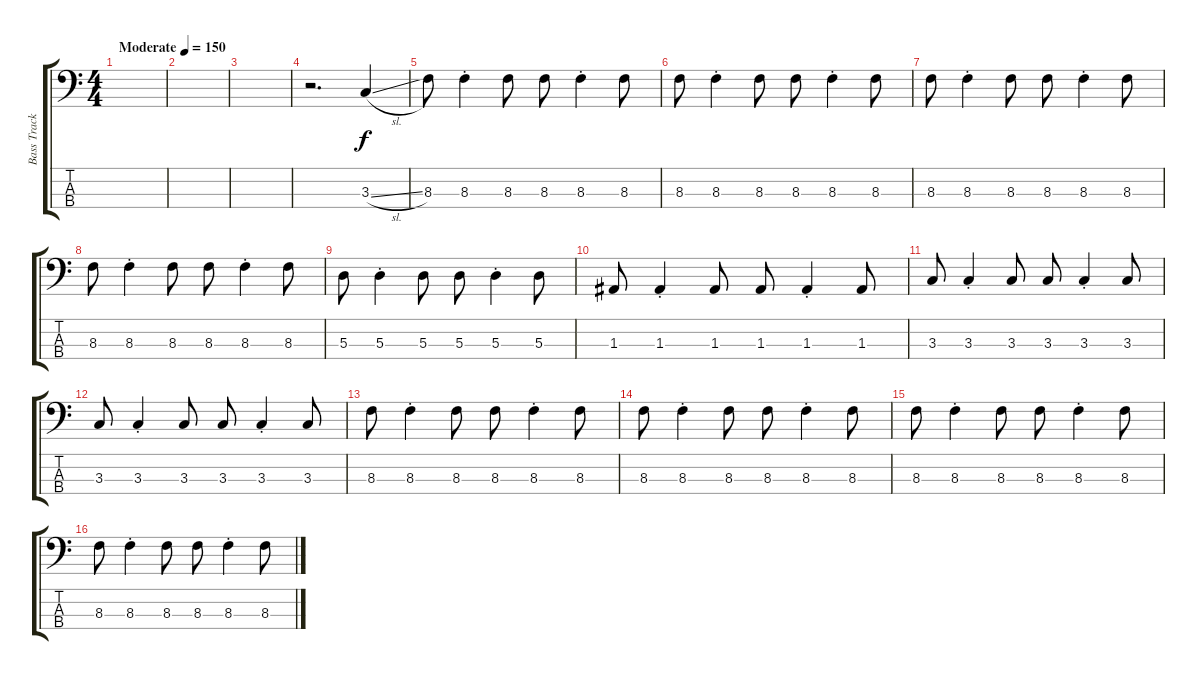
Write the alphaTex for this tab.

\track ("Bass Track" "Bass Track") {instrument electricbassfinger bank 127}
\staff {score tabs}
\tuning (G2 D2 A1 E1) {hide}
\ts (4 4)
\tempo (150 "Moderate")
\clef f4
\ks c
|
|
|
r.2{d} 3.3{sl}.4 |
8.3.8 8.3{st}.4 8.3.8 8.3.8 8.3{st}.4 8.3.8 |
8.3.8 8.3{st}.4 8.3.8 8.3.8 8.3{st}.4 8.3.8 |
8.3.8 8.3{st}.4 8.3.8 8.3.8 8.3{st}.4 8.3.8 |
8.3.8 8.3{st}.4 8.3.8 8.3.8 8.3{st}.4 8.3.8 |
5.3.8 5.3{st}.4 5.3.8 5.3.8 5.3{st}.4 5.3.8 |
1.3.8 1.3{st}.4 1.3.8 1.3.8 1.3{st}.4 1.3.8 |
3.3.8 3.3{st}.4 3.3.8 3.3.8 3.3{st}.4 3.3.8 |
3.3.8 3.3{st}.4 3.3.8 3.3.8 3.3{st}.4 3.3.8 |
8.3.8 8.3{st}.4 8.3.8 8.3.8 8.3{st}.4 8.3.8 |
8.3.8 8.3{st}.4 8.3.8 8.3.8 8.3{st}.4 8.3.8 |
8.3.8 8.3{st}.4 8.3.8 8.3.8 8.3{st}.4 8.3.8 |
8.3.8 8.3{st}.4 8.3.8 8.3.8 8.3{st}.4 8.3.8
